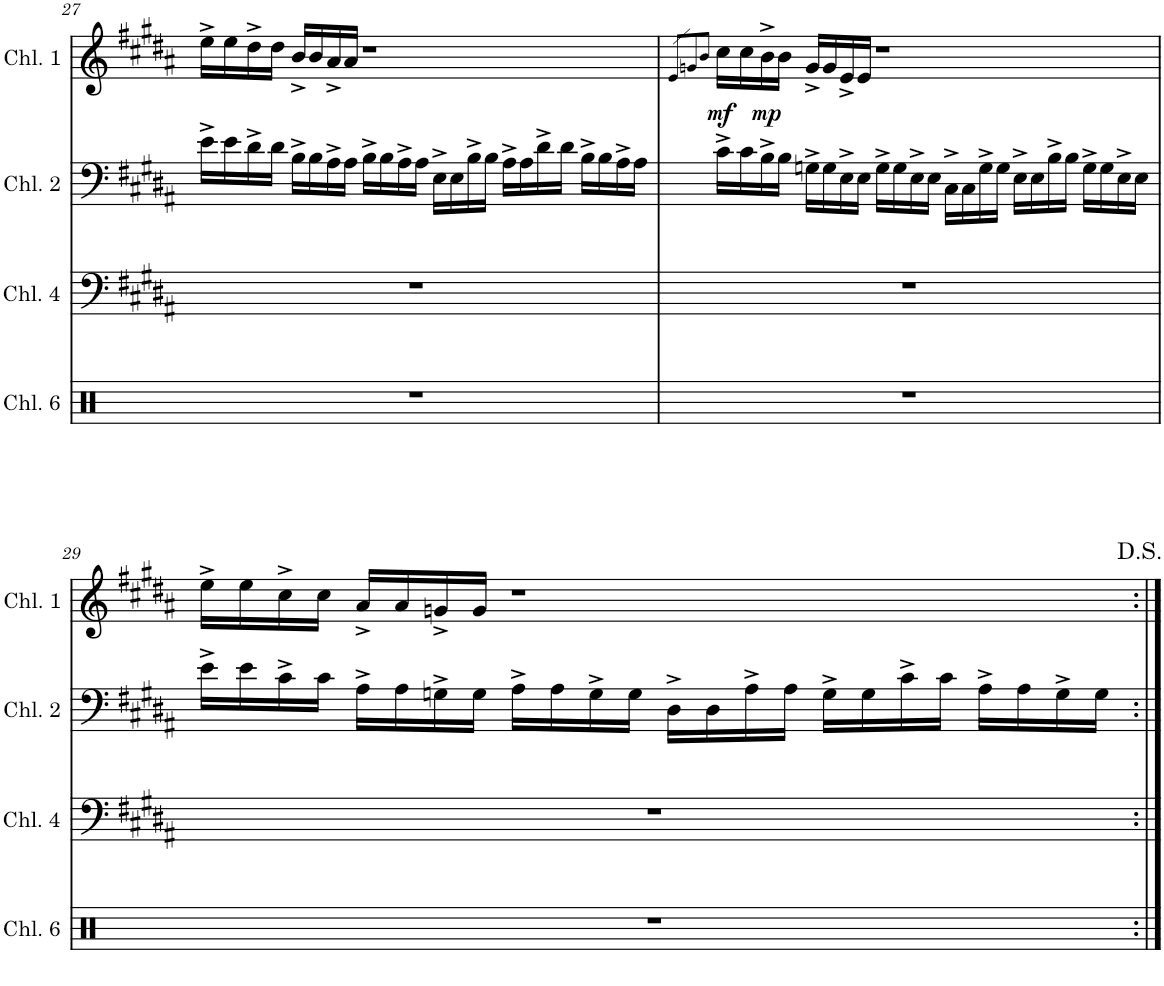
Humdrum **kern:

**kern	**kern	**kern	**kern	**dynam
*part4	*part3	*part2	*part1	*part1
*staff4	*staff3	*staff2	*staff1	*staff1
*I"Channel 6	*I"Channel 4	*I"Channel 0	*I"Channel 1	*
*I'Chl. 6	*I'Chl. 4	*I'Chl. 2	*I'Chl. 1	*
!!LO:PB:g=z
*clefX	*clefF4	*clefF4	*clefG2	*
*k[]	*k[f#c#g#d#a#]	*k[f#c#g#d#a#]	*k[f#c#g#d#a#]	*
*M6/4	*M6/4	*M6/4	*M6/4	*
=27	=27	=27	=27	=27
1.r	1.r	16e^\LL	16ee^\LL	.
.	.	16e\	16ee\	.
.	.	16d#^\	16dd#^\	.
.	.	16d#\JJ	16dd#\JJ	.
.	.	16B^\LL	16b^/LL	.
.	.	16B\	16b/	.
.	.	16A#^\	16a#^/	.
.	.	16A#\JJ	16a#/JJ	.
.	.	16B^\LL	1r	.
.	.	16B\	.	.
.	.	16A#^\	.	.
.	.	16A#\JJ	.	.
.	.	16E^\LL	.	.
.	.	16E\	.	.
.	.	16B^\	.	.
.	.	16B\JJ	.	.
.	.	16A#^\LL	.	.
.	.	16A#\	.	.
.	.	16d#^\	.	.
.	.	16d#\JJ	.	.
.	.	16B^\LL	.	.
.	.	16B\	.	.
.	.	16A#^\	.	.
.	.	16A#\JJ	.	.
=28	=28	=28	=28	=28
.	.	.	8qe/L	.
.	.	.	8qgn/	.
.	.	.	8qb/J	.
!	!	!	!	!LO:DY:b
1.r	1.r	16c#^\LL	16cc#\LL	mf
.	.	16c#\	16cc#\	.
!	!	!	!	!LO:DY:b
.	.	16B^\	16b^\	mp
.	.	16B\JJ	16b\JJ	.
.	.	16Gn^\LL	16g^/LL	.
.	.	16G\	16g/	.
.	.	16E^\	16e^/	.
.	.	16E\JJ	16e/JJ	.
.	.	16G^\LL	1r	.
.	.	16G\	.	.
.	.	16E^\	.	.
.	.	16E\JJ	.	.
.	.	16C#^\LL	.	.
.	.	16C#\	.	.
.	.	16G^\	.	.
.	.	16G\JJ	.	.
.	.	16E^\LL	.	.
.	.	16E\	.	.
.	.	16B^\	.	.
.	.	16B\JJ	.	.
.	.	16G^\LL	.	.
.	.	16G\	.	.
.	.	16E^\	.	.
.	.	16E\JJ	.	.
!!LO:LB:g=z
=29	=29	=29	=29	=29
1.r	1.r	16e^\LL	16ee^\LL	.
.	.	16e\	16ee\	.
.	.	16c#^\	16cc#^\	.
.	.	16c#\JJ	16cc#\JJ	.
.	.	16A#^\LL	16a#^/LL	.
.	.	16A#\	16a#/	.
.	.	16Gn^\	16gn^/	.
.	.	16G\JJ	16g/JJ	.
.	.	16A#^\LL	1r	.
.	.	16A#\	.	.
.	.	16G^\	.	.
.	.	16G\JJ	.	.
.	.	16D#^\LL	.	.
.	.	16D#\	.	.
.	.	16A#^\	.	.
.	.	16A#\JJ	.	.
.	.	16G^\LL	.	.
.	.	16G\	.	.
.	.	16c#^\	.	.
.	.	16c#\JJ	.	.
.	.	16A#^\LL	.	.
.	.	16A#\	.	.
.	.	16G^\	.	.
.	.	16G\JJ	.	.
=:|!	=:|!	=:|!	=:|!	=:|!
*-	*-	*-	*-	*-
